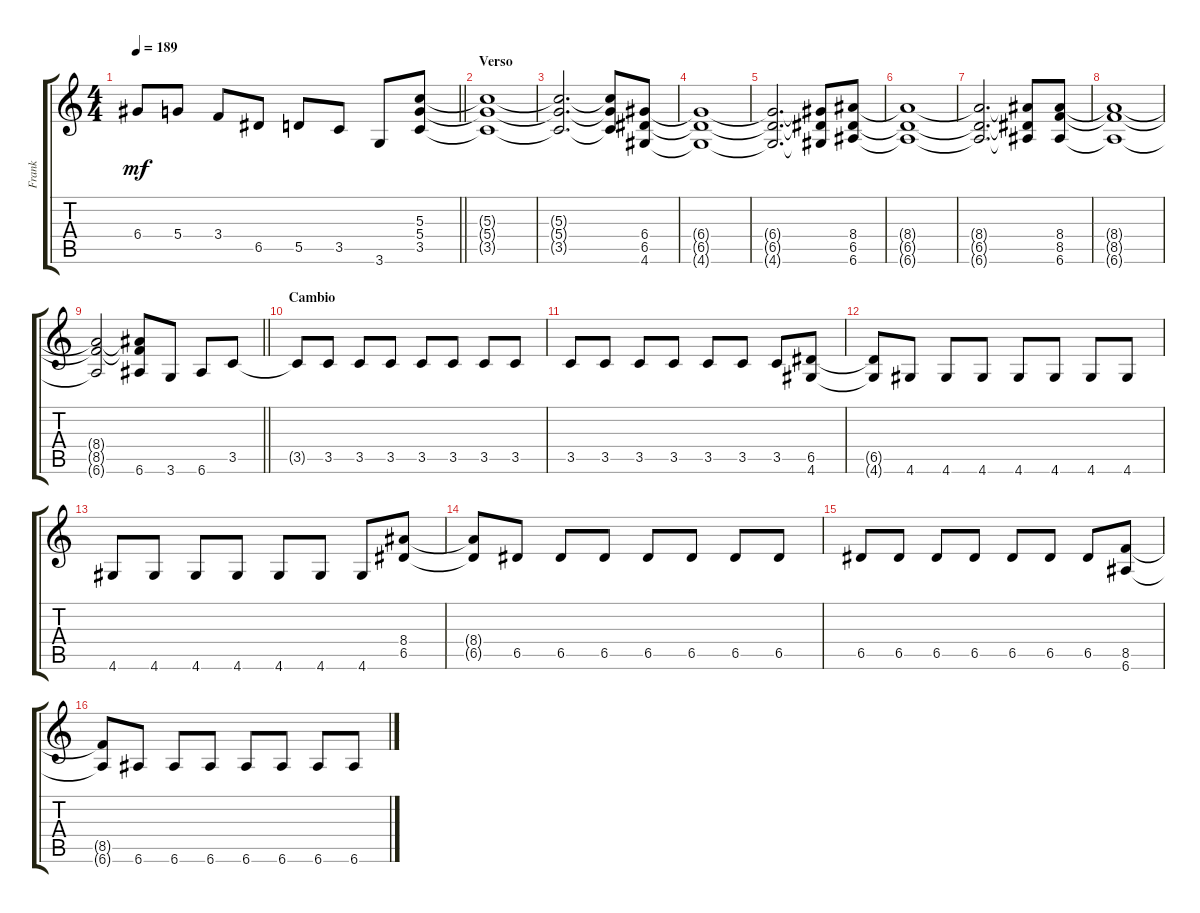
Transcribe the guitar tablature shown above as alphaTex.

\track ("Frank" "Frank") {instrument overdrivenguitar}
\staff {score tabs}
\tuning (E4 B3 G3 D3 A2 E2) {hide}
\ts (4 4)
\tempo 189
\clef g2
\barLineRight lightlight
\ks c
6.4{t}.8{dy mf} 5.4.8 3.4.8 6.5.8 5.5.8 3.5.8 3.6.8 (5.3 5.4 3.5).8 |
\section ("" "Verso")
(5.3{t} 5.4{t} 3.5{t}).1 |
(5.3{t} 5.4{t} 3.5{t}).2{d} (5.3{t} 5.4{t} 3.5{t}).8 (6.4 6.5 4.6).8 |
(6.4{t} 6.5{t} 4.6{t}).1 |
(6.4{t} 6.5{t} 4.6{t}).2{d} (6.4{t} 6.5{t} 4.6{t}).8 (8.4 6.5 6.6).8 |
(8.4{t} 6.5{t} 6.6{t}).1 |
(8.4{t} 6.5{t} 6.6{t}).2{d} (8.4{t} 6.5{t} 6.6{t}).8 (8.4 8.5 6.6).8 |
(8.4{t} 8.5{t} 6.6{t}).1 |
\barLineRight lightlight
(8.4{t} 8.5{t} 6.6{t}).2 (8.4{t} 8.5{t} 6.6).8 3.6.8 6.6.8 3.5.8 |
\section ("" "Cambio")
3.5{t}.8 3.5.8 3.5.8 3.5.8 3.5.8 3.5.8 3.5.8 3.5.8 |
3.5.8 3.5.8 3.5.8 3.5.8 3.5.8 3.5.8 3.5.8 (6.5 4.6).8 |
(6.5{t} 4.6{t}).8 4.6.8 4.6.8 4.6.8 4.6.8 4.6.8 4.6.8 4.6.8 |
4.6.8 4.6.8 4.6.8 4.6.8 4.6.8 4.6.8 4.6.8 (8.4 6.5).8 |
(8.4{t} 6.5{t}).8 6.5.8 6.5.8 6.5.8 6.5.8 6.5.8 6.5.8 6.5.8 |
6.5.8 6.5.8 6.5.8 6.5.8 6.5.8 6.5.8 6.5.8 (8.5 6.6).8 |
(8.5{t} 6.6{t}).8 6.6.8 6.6.8 6.6.8 6.6.8 6.6.8 6.6.8 6.6.8
